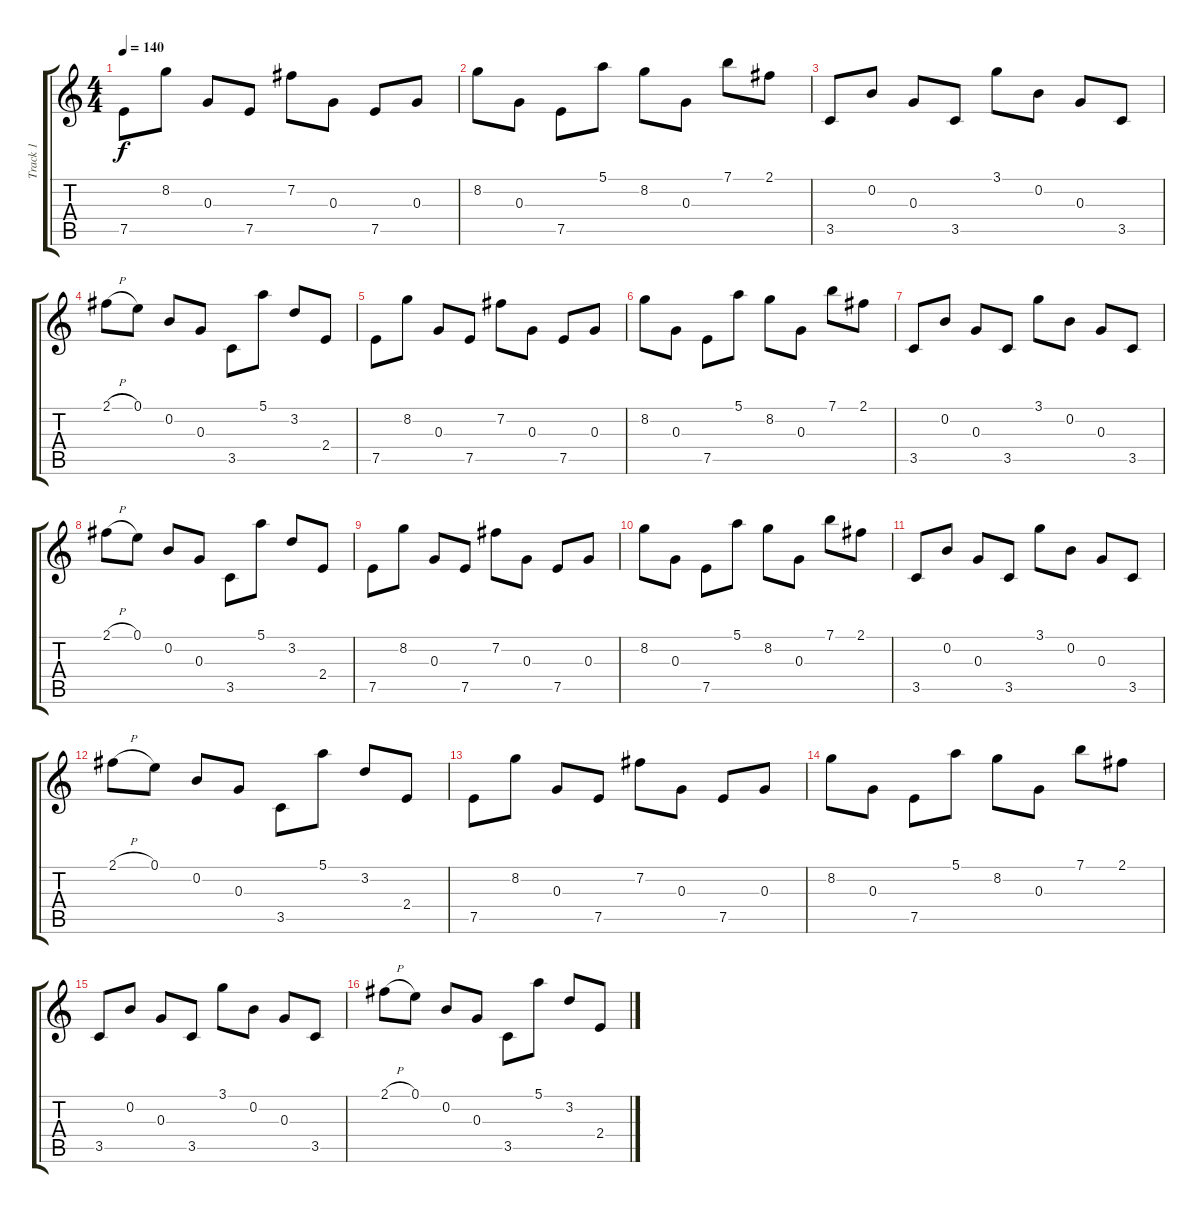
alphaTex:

\track ("Track 1" "Track 1") {instrument acousticguitarnylon}
\staff {score tabs}
\tuning (E4 B3 G3 D3 A2 D2) {hide}
\ts (4 4)
\tempo 140
\clef g2
\ks c
7.5.8{dy f instrument acousticguitarnylon} 8.2.8 0.3.8 7.5.8 7.2.8 0.3.8 7.5.8 0.3.8 |
8.2.8 0.3.8 7.5.8 5.1.8 8.2.8 0.3.8 7.1.8 2.1.8 |
3.5.8 0.2.8 0.3.8 3.5.8 3.1.8 0.2.8 0.3.8 3.5.8 |
2.1{h}.8 0.1.8 0.2.8 0.3.8 3.5.8 5.1.8 3.2.8 2.4.8 |
7.5.8 8.2.8 0.3.8 7.5.8 7.2.8 0.3.8 7.5.8 0.3.8 |
8.2.8 0.3.8 7.5.8 5.1.8 8.2.8 0.3.8 7.1.8 2.1.8 |
3.5.8 0.2.8 0.3.8 3.5.8 3.1.8 0.2.8 0.3.8 3.5.8 |
2.1{h}.8 0.1.8 0.2.8 0.3.8 3.5.8 5.1.8 3.2.8 2.4.8 |
7.5.8 8.2.8 0.3.8 7.5.8 7.2.8 0.3.8 7.5.8 0.3.8 |
8.2.8 0.3.8 7.5.8 5.1.8 8.2.8 0.3.8 7.1.8 2.1.8 |
3.5.8 0.2.8 0.3.8 3.5.8 3.1.8 0.2.8 0.3.8 3.5.8 |
2.1{h}.8 0.1.8 0.2.8 0.3.8 3.5.8 5.1.8 3.2.8 2.4.8 |
7.5.8 8.2.8 0.3.8 7.5.8 7.2.8 0.3.8 7.5.8 0.3.8 |
8.2.8 0.3.8 7.5.8 5.1.8 8.2.8 0.3.8 7.1.8 2.1.8 |
3.5.8 0.2.8 0.3.8 3.5.8 3.1.8 0.2.8 0.3.8 3.5.8 |
2.1{h}.8 0.1.8 0.2.8 0.3.8 3.5.8 5.1.8 3.2.8 2.4.8
